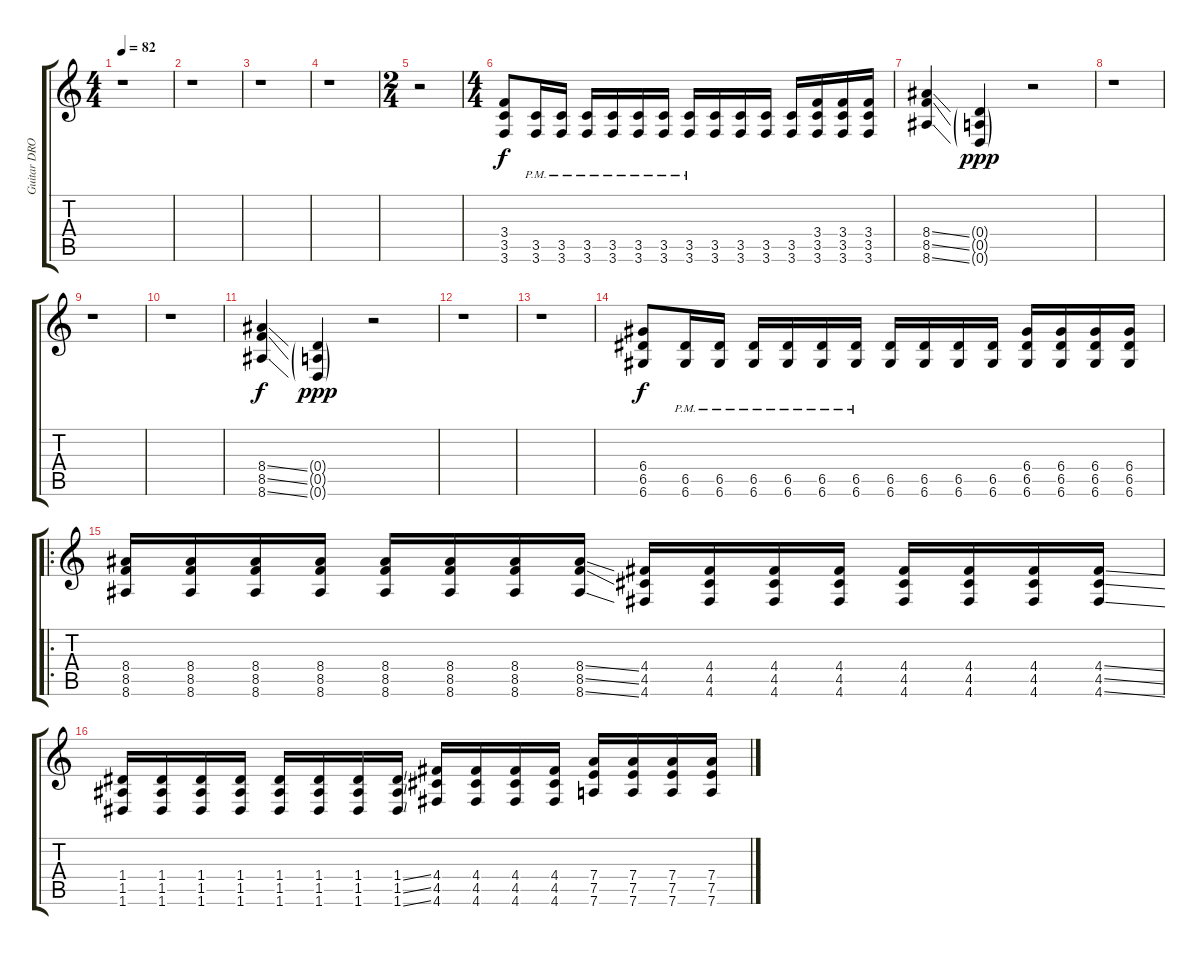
\track ("Guitar DROP-D ONE" "Guitar DRO") {instrument distortionguitar}
\staff {score tabs}
\tuning (E4 B3 G3 D3 A2 D2) {hide}
\ts (4 4)
\tempo 82
\clef g2
\ks c
r.1{dy ppp} |
r.1 |
r.1 |
r.1 |
\ts (2 4)
r.2 |
\ts (4 4)
(3.4 3.5 3.6).8{dy f} (3.5{pm} 3.6{pm}).16 (3.5{pm} 3.6{pm}).16 (3.5{pm} 3.6{pm}).16 (3.5{pm} 3.6{pm}).16 (3.5{pm} 3.6{pm}).16 (3.5{pm} 3.6{pm}).16 (3.5{pm} 3.6{pm}).16 (3.5 3.6).16 (3.5 3.6).16 (3.5 3.6).16 (3.5 3.6).16 (3.4 3.5 3.6).16 (3.4 3.5 3.6).16 (3.4 3.5 3.6).16 |
(8.4{ss} 8.5{ss} 8.6{ss}).4 (0.4{g} 0.5{g} 0.6{g}).4{dy ppp} r.2 |
r.1 |
r.1 |
r.1 |
(8.4{ss} 8.5{ss} 8.6{ss}).4{dy f} (0.4{g} 0.5{g} 0.6{g}).4{dy ppp} r.2 |
r.1 |
r.1 |
(6.4 6.5 6.6).8{dy f} (6.5{pm} 6.6{pm}).16 (6.5{pm} 6.6{pm}).16 (6.5{pm} 6.6{pm}).16 (6.5{pm} 6.6{pm}).16 (6.5{pm} 6.6{pm}).16 (6.5{pm} 6.6{pm}).16 (6.5 6.6).16 (6.5 6.6).16 (6.5 6.6).16 (6.5 6.6).16 (6.4 6.5 6.6).16 (6.4 6.5 6.6).16 (6.4 6.5 6.6).16 (6.4 6.5 6.6).16 |
\ro
(8.4 8.5 8.6).16 (8.4 8.5 8.6).16 (8.4 8.5 8.6).16 (8.4 8.5 8.6).16 (8.4 8.5 8.6).16 (8.4 8.5 8.6).16 (8.4 8.5 8.6).16 (8.4{ss} 8.5{ss} 8.6{ss}).16 (4.4 4.5 4.6).16 (4.4 4.5 4.6).16 (4.4 4.5 4.6).16 (4.4 4.5 4.6).16 (4.4 4.5 4.6).16 (4.4 4.5 4.6).16 (4.4 4.5 4.6).16 (4.4{ss} 4.5{ss} 4.6{ss}).16 |
(1.4 1.5 1.6).16 (1.4 1.5 1.6).16 (1.4 1.5 1.6).16 (1.4 1.5 1.6).16 (1.4 1.5 1.6).16 (1.4 1.5 1.6).16 (1.4 1.5 1.6).16 (1.4{ss} 1.5{ss} 1.6{ss}).16 (4.4 4.5 4.6).16 (4.4 4.5 4.6).16 (4.4 4.5 4.6).16 (4.4 4.5 4.6).16 (7.4 7.5 7.6).16 (7.4 7.5 7.6).16 (7.4 7.5 7.6).16 (7.4 7.5 7.6).16
